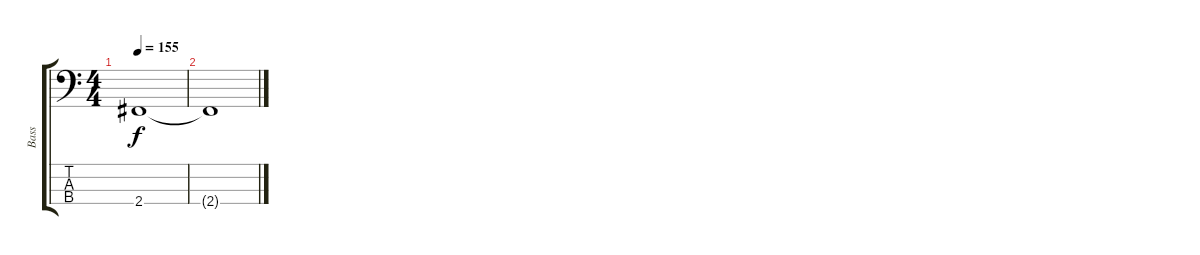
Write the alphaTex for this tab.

\track ("Bass" "Bass") {instrument electricbasspick}
\staff {score tabs}
\tuning (G2 D2 A1 E1) {hide}
\ts (4 4)
\tempo 155
\clef f4
\ks c
2.4{t}.1{dy f} |
2.4{t}.1
